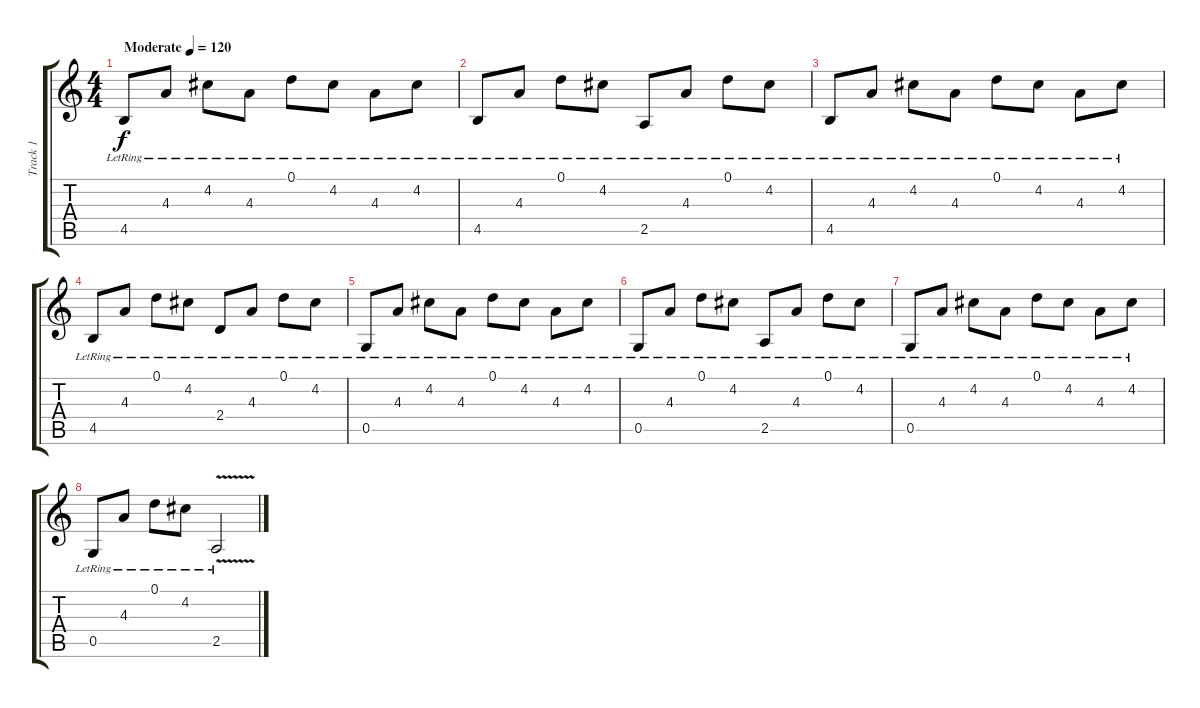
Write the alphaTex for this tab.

\track ("Track 1" "Track 1") {instrument acousticguitarsteel}
\staff {score tabs}
\tuning (D4 A3 F3 C3 G2 C2) {hide}
\ts (4 4)
\tempo (120 "Moderate")
\clef g2
\ks c
4.5{lr}.8{dy f instrument acousticguitarsteel} 4.3{lr}.8 4.2{lr}.8 4.3{lr}.8 0.1{lr}.8 4.2{lr}.8 4.3{lr}.8 4.2{lr}.8 |
4.5{lr}.8 4.3{lr}.8 0.1{lr}.8 4.2{lr}.8 2.5{lr}.8 4.3{lr}.8 0.1{lr}.8 4.2{lr}.8 |
4.5{lr}.8 4.3{lr}.8 4.2{lr}.8 4.3{lr}.8 0.1{lr}.8 4.2{lr}.8 4.3{lr}.8 4.2{lr}.8 |
4.5{lr}.8 4.3{lr}.8 0.1{lr}.8 4.2{lr}.8 2.4{lr}.8 4.3{lr}.8 0.1{lr}.8 4.2{lr}.8 |
0.5{lr}.8 4.3{lr}.8 4.2{lr}.8 4.3{lr}.8 0.1{lr}.8 4.2{lr}.8 4.3{lr}.8 4.2{lr}.8 |
0.5{lr}.8 4.3{lr}.8 0.1{lr}.8 4.2{lr}.8 2.5{lr}.8 4.3{lr}.8 0.1{lr}.8 4.2{lr}.8 |
0.5{lr}.8 4.3{lr}.8 4.2{lr}.8 4.3{lr}.8 0.1{lr}.8 4.2{lr}.8 4.3{lr}.8 4.2{lr}.8 |
0.5{lr}.8 4.3{lr}.8 0.1{lr}.8 4.2{lr}.8 2.5{v lr}.2
